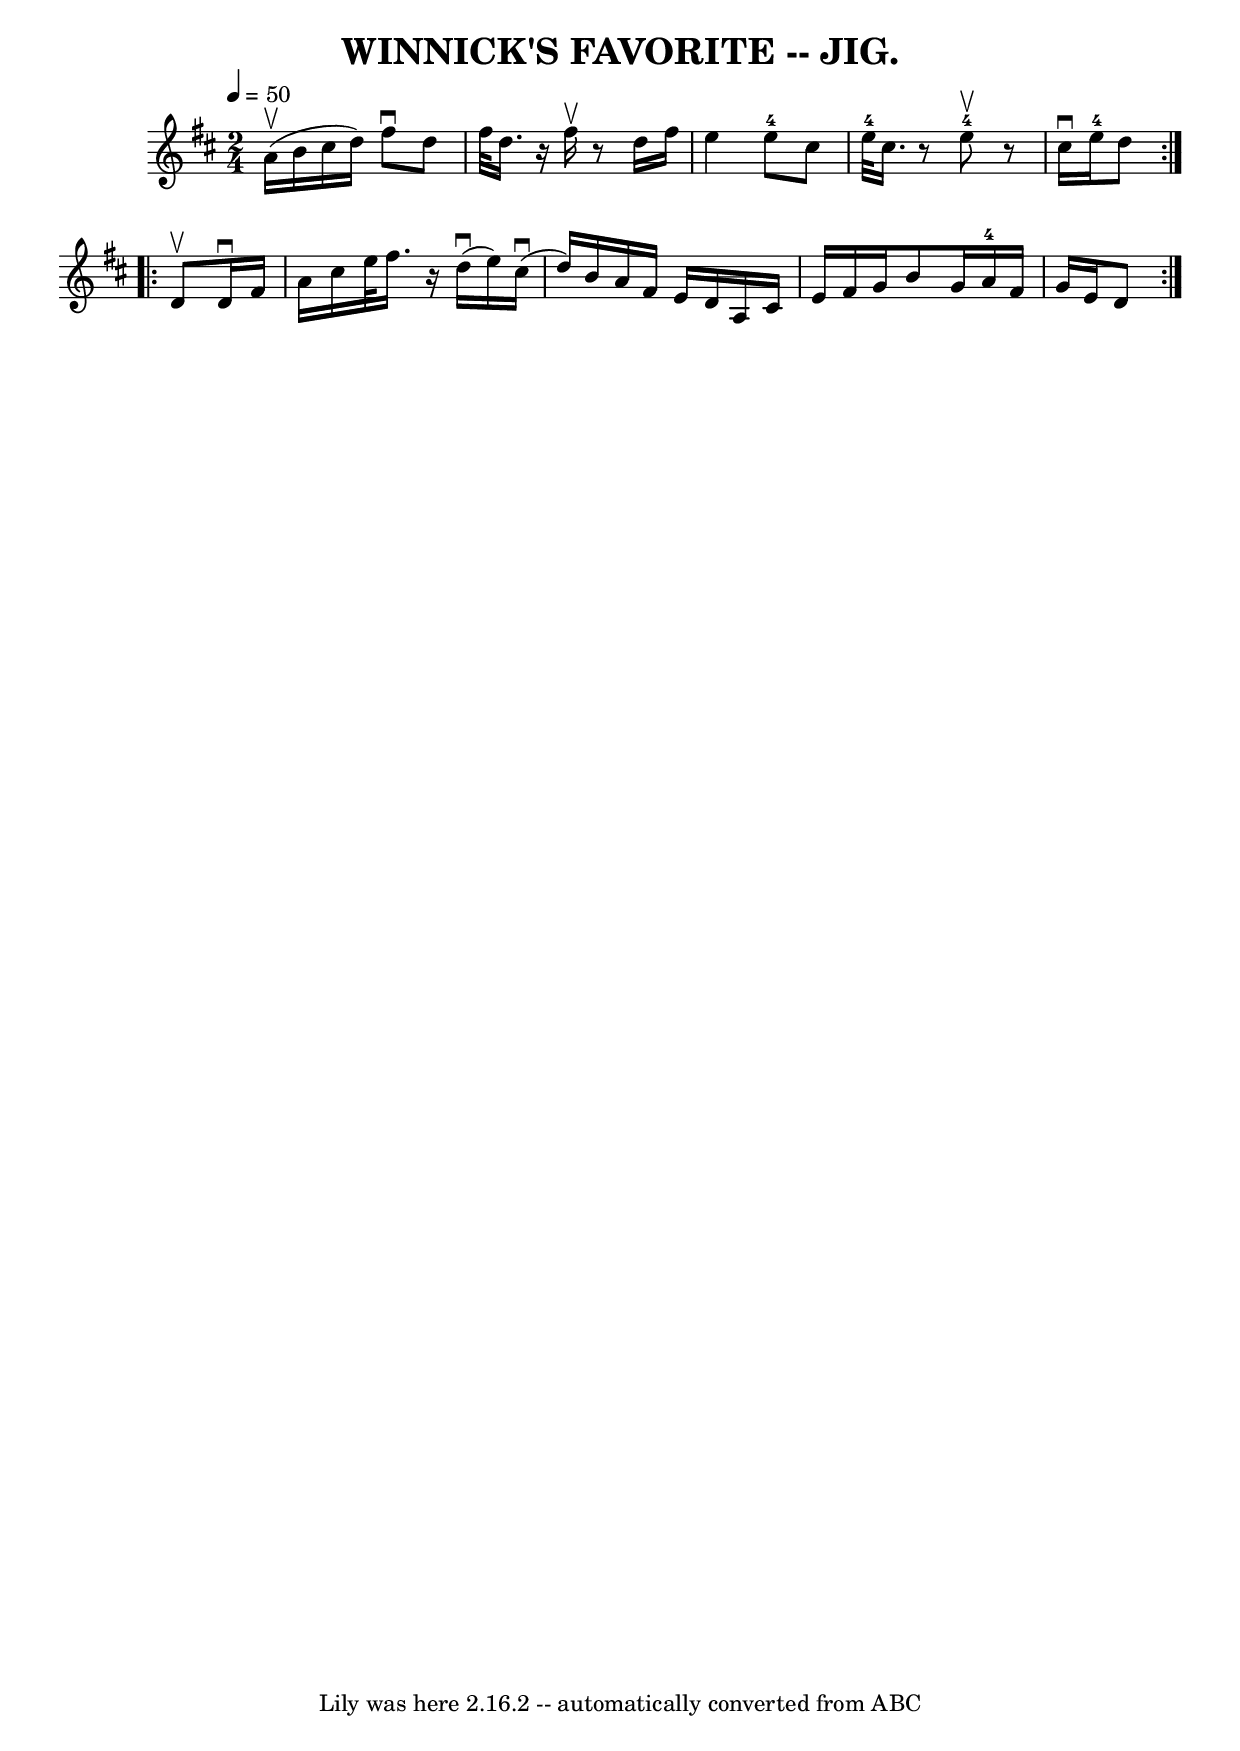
\version "2.16.2"
\include "Mammoth.ily"
\header {
	%% book = "Coles pg. 82.3"
	crossRefNumber = "1"
	footnotes = ""
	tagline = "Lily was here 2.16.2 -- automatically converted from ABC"
	title = "WINNICK'S FAVORITE -- JIG."
}
voicedefault =  {


\repeat volta 2 {
\time 2/4 \tempo  4=50
 
\key d \major a'16 (^\upbow b'16 cis''16 d''16)   |
   
fis''8^\downbow d''8 fis''32 d''16.    r16 fis''16^\upbow |
   
r8 d''16 fis''16 e''4    |
 e''8-4 cis''8 e''32 
-4 cis''16.    r8 e''8-4^\upbow   |
   r8 cis''16^\downbow  
 e''16-4 d''8  }     \repeat volta 2 { d'8^\upbow   |
 d'16 
^\downbow fis'16 a'16 cis''16 e''32 fis''16.    r16 d''16 
(^\downbow |
 e''16) cis''16 (^\downbow d''16) b'16    
a'16 fis'16 e'16 d'16    |
 a16 cis'16 e'16 fis'16    
g'16 b'8 g'16  |
 a'16-4 fis'16 g'16 e'16 d'8  }   
}

\score{
    <<

	\context Staff="default"
	{
	    \voicedefault 
	}

    >>
	\layout {
	}
	\midi {}
}
